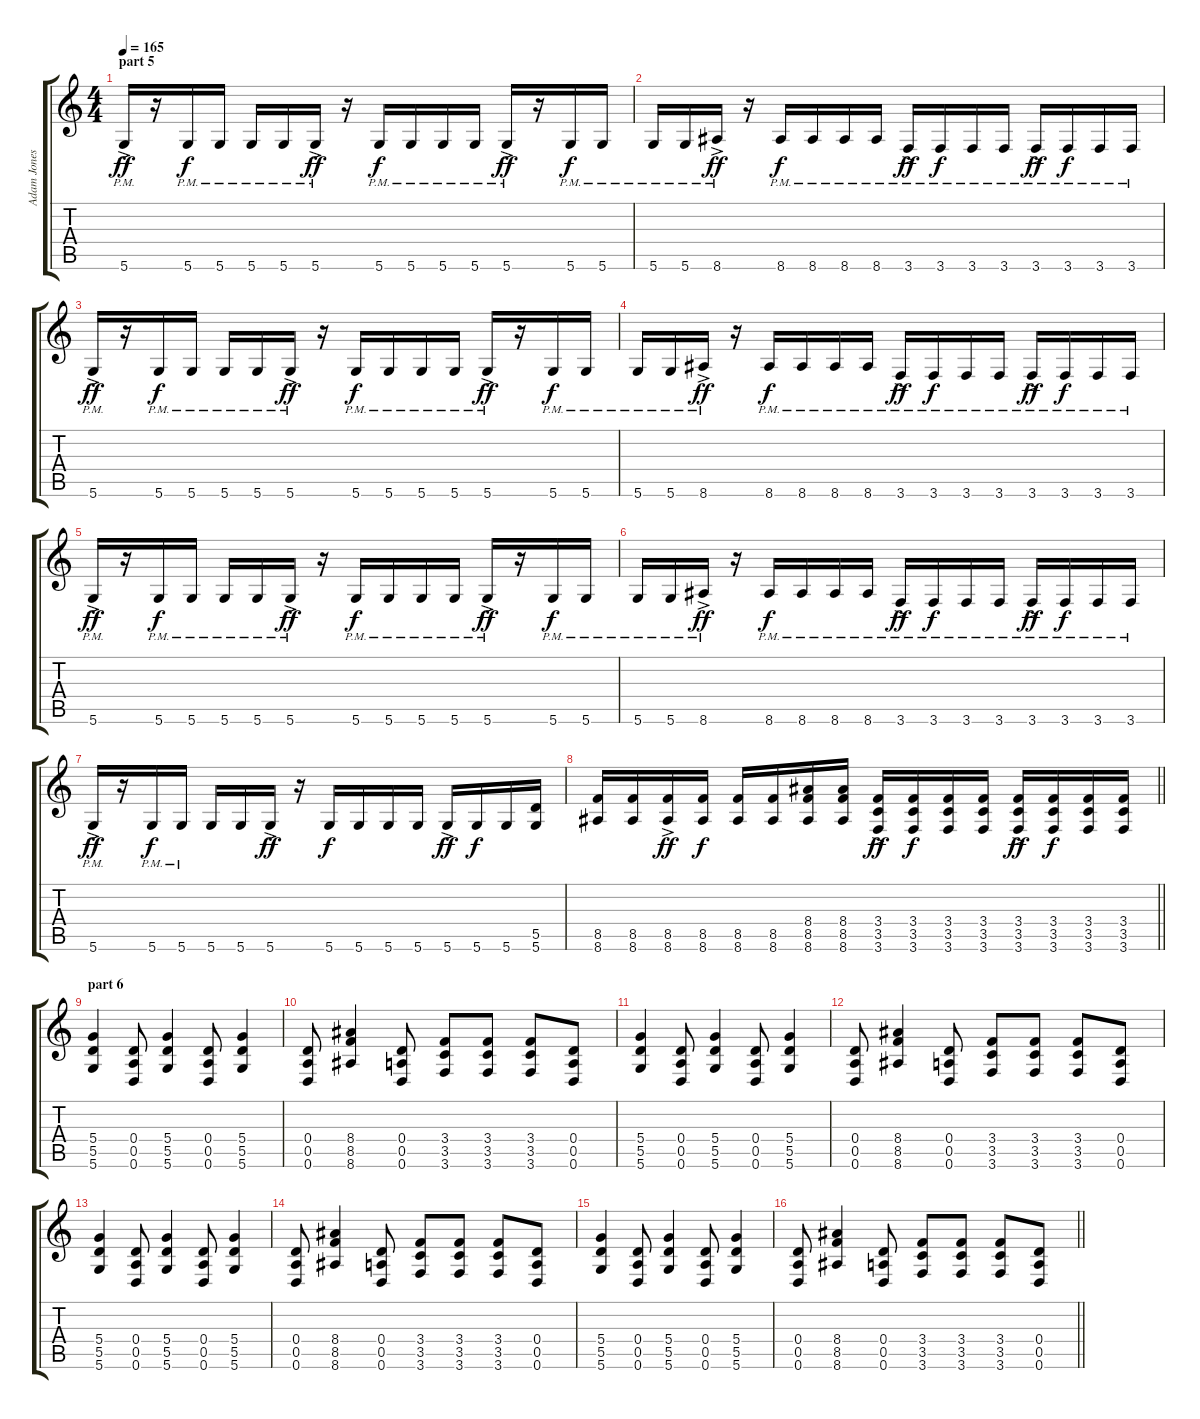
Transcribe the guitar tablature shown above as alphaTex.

\track ("Adam Jones / guitar" "Adam Jones") {instrument distortionguitar}
\staff {score tabs}
\tuning (E4 B3 G3 D3 A2 D2) {hide}
\ts (4 4)
\section ("" "part 5")
\tempo 165
\clef g2
\ks c
5.6{ac pm}.16{dy ff} r.16 5.6{pm}.16{dy f} 5.6{pm}.16 5.6{pm}.16 5.6{pm}.16 5.6{ac pm}.16{dy ff} r.16 5.6{pm}.16{dy f} 5.6{pm}.16 5.6{pm}.16 5.6{pm}.16 5.6{ac pm}.16{dy ff} r.16 5.6{pm}.16{dy f} 5.6{pm}.16 |
5.6{pm}.16 5.6{pm}.16 8.6{ac pm}.16{dy ff} r.16 8.6{pm}.16{dy f} 8.6{pm}.16 8.6{pm}.16 8.6{pm}.16 3.6{ac pm}.16{dy ff} 3.6{pm}.16{dy f} 3.6{pm}.16 3.6{pm}.16 3.6{ac pm}.16{dy ff} 3.6{pm}.16{dy f} 3.6{pm}.16 3.6{pm}.16 |
5.6{ac pm}.16{dy ff} r.16 5.6{pm}.16{dy f} 5.6{pm}.16 5.6{pm}.16 5.6{pm}.16 5.6{ac pm}.16{dy ff} r.16 5.6{pm}.16{dy f} 5.6{pm}.16 5.6{pm}.16 5.6{pm}.16 5.6{ac pm}.16{dy ff} r.16 5.6{pm}.16{dy f} 5.6{pm}.16 |
5.6{pm}.16 5.6{pm}.16 8.6{ac pm}.16{dy ff} r.16 8.6{pm}.16{dy f} 8.6{pm}.16 8.6{pm}.16 8.6{pm}.16 3.6{ac pm}.16{dy ff} 3.6{pm}.16{dy f} 3.6{pm}.16 3.6{pm}.16 3.6{ac pm}.16{dy ff} 3.6{pm}.16{dy f} 3.6{pm}.16 3.6{pm}.16 |
5.6{ac pm}.16{dy ff} r.16 5.6{pm}.16{dy f} 5.6{pm}.16 5.6{pm}.16 5.6{pm}.16 5.6{ac pm}.16{dy ff} r.16 5.6{pm}.16{dy f} 5.6{pm}.16 5.6{pm}.16 5.6{pm}.16 5.6{ac pm}.16{dy ff} r.16 5.6{pm}.16{dy f} 5.6{pm}.16 |
5.6{pm}.16 5.6{pm}.16 8.6{ac pm}.16{dy ff} r.16 8.6{pm}.16{dy f} 8.6{pm}.16 8.6{pm}.16 8.6{pm}.16 3.6{ac pm}.16{dy ff} 3.6{pm}.16{dy f} 3.6{pm}.16 3.6{pm}.16 3.6{ac pm}.16{dy ff} 3.6{pm}.16{dy f} 3.6{pm}.16 3.6{pm}.16 |
5.6{ac pm}.16{dy ff} r.16 5.6{pm}.16{dy f} 5.6{pm}.16 5.6.16 5.6.16 5.6{ac}.16{dy ff} r.16 5.6.16{dy f} 5.6.16 5.6.16 5.6.16 5.6{ac}.16{dy ff} 5.6.16{dy f} 5.6.16 (5.5 5.6).16 |
\barLineRight lightlight
(8.5 8.6).16 (8.5 8.6).16 (8.5 8.6{ac}).16{dy ff} (8.5 8.6).16{dy f} (8.5 8.6).16 (8.5 8.6).16 (8.4 8.5 8.6).16 (8.4 8.5 8.6).16 (3.4 3.5 3.6{ac}).16{dy ff} (3.4 3.5 3.6).16{dy f} (3.4 3.5 3.6).16 (3.4 3.5 3.6).16 (3.4 3.5 3.6{ac}).16{dy ff} (3.4 3.5 3.6).16{dy f} (3.4 3.5 3.6).16 (3.4 3.5 3.6).16 |
\section ("" "part 6")
(5.4 5.5 5.6).4 (0.4 0.5 0.6).8 (5.4 5.5 5.6).4 (0.4 0.5 0.6).8 (5.4 5.5 5.6).4 |
(0.4 0.5 0.6).8 (8.4 8.5 8.6).4 (0.4 0.5 0.6).8 (3.4 3.5 3.6).8 (3.4 3.5 3.6).8 (3.4 3.5 3.6).8 (0.4 0.5 0.6).8 |
(5.4 5.5 5.6).4 (0.4 0.5 0.6).8 (5.4 5.5 5.6).4 (0.4 0.5 0.6).8 (5.4 5.5 5.6).4 |
(0.4 0.5 0.6).8 (8.4 8.5 8.6).4 (0.4 0.5 0.6).8 (3.4 3.5 3.6).8 (3.4 3.5 3.6).8 (3.4 3.5 3.6).8 (0.4 0.5 0.6).8 |
(5.4 5.5 5.6).4 (0.4 0.5 0.6).8 (5.4 5.5 5.6).4 (0.4 0.5 0.6).8 (5.4 5.5 5.6).4 |
(0.4 0.5 0.6).8 (8.4 8.5 8.6).4 (0.4 0.5 0.6).8 (3.4 3.5 3.6).8 (3.4 3.5 3.6).8 (3.4 3.5 3.6).8 (0.4 0.5 0.6).8 |
(5.4 5.5 5.6).4 (0.4 0.5 0.6).8 (5.4 5.5 5.6).4 (0.4 0.5 0.6).8 (5.4 5.5 5.6).4 |
\barLineRight lightlight
(0.4 0.5 0.6).8 (8.4 8.5 8.6).4 (0.4 0.5 0.6).8 (3.4 3.5 3.6).8 (3.4 3.5 3.6).8 (3.4 3.5 3.6).8 (0.4 0.5 0.6).8
